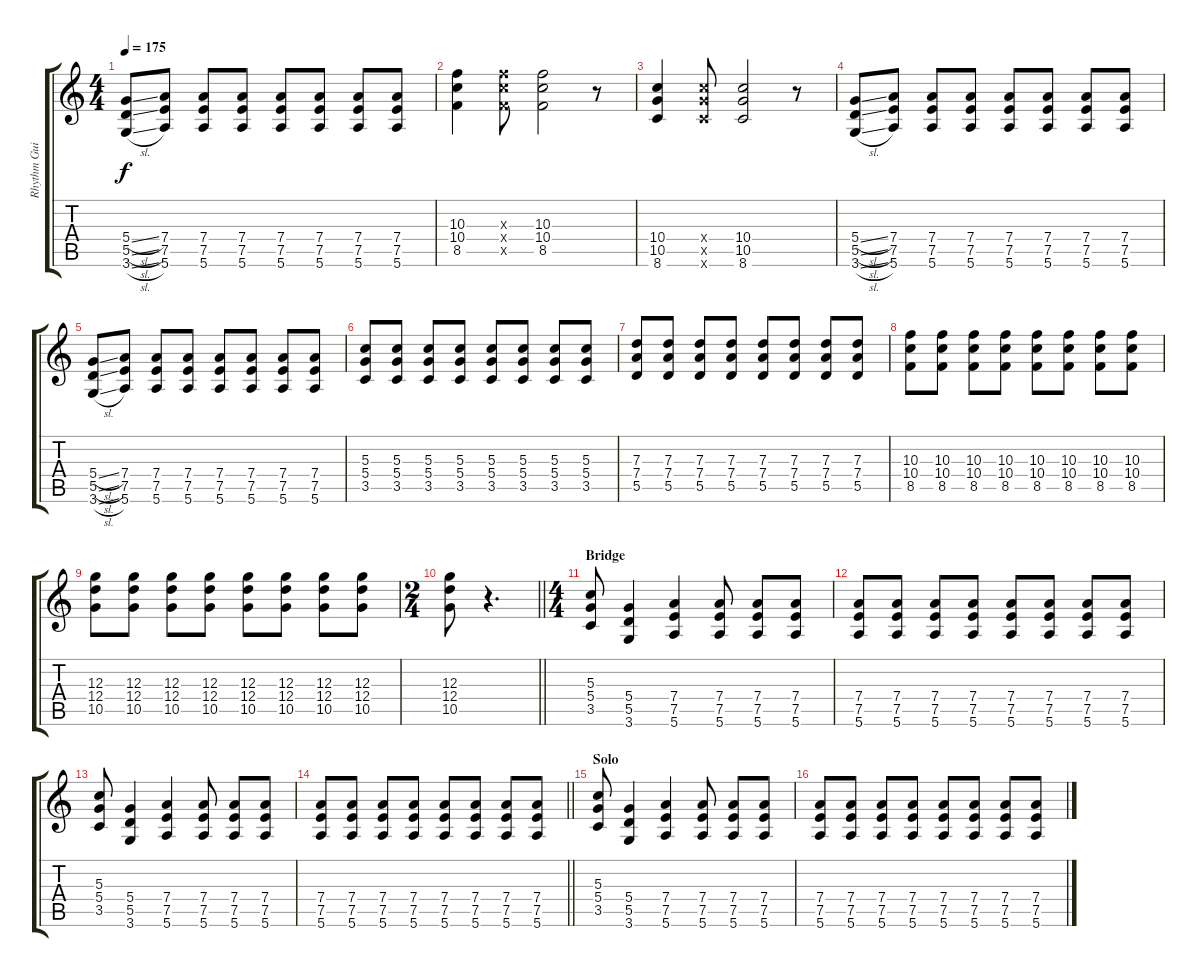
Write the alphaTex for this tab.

\track ("Rhythm Guitar" "Rhythm Gui") {instrument distortionguitar}
\staff {score tabs}
\tuning (E4 B3 G3 D3 A2 E2) {hide}
\ts (4 4)
\tempo 175
\clef g2
\ks c
(5.4{sl} 5.5{sl} 3.6{sl}).8{dy f} (7.4 7.5 5.6).8 (7.4 7.5 5.6).8 (7.4 7.5 5.6).8 (7.4 7.5 5.6).8 (7.4 7.5 5.6).8 (7.4 7.5 5.6).8 (7.4 7.5 5.6).8 |
(10.3 10.4 8.5).4 (10.3{x} 10.4{x} 8.5{x}).8 (10.3 10.4 8.5).2 r.8 |
(10.4 10.5 8.6).4 (10.4{x} 10.5{x} 8.6{x}).8 (10.4 10.5 8.6).2 r.8 |
(5.4{sl} 5.5{sl} 3.6{sl}).8 (7.4 7.5 5.6).8 (7.4 7.5 5.6).8 (7.4 7.5 5.6).8 (7.4 7.5 5.6).8 (7.4 7.5 5.6).8 (7.4 7.5 5.6).8 (7.4 7.5 5.6).8 |
(5.4{sl} 5.5{sl} 3.6{sl}).8 (7.4 7.5 5.6).8 (7.4 7.5 5.6).8 (7.4 7.5 5.6).8 (7.4 7.5 5.6).8 (7.4 7.5 5.6).8 (7.4 7.5 5.6).8 (7.4 7.5 5.6).8 |
(5.3 5.4 3.5).8 (5.3 5.4 3.5).8 (5.3 5.4 3.5).8 (5.3 5.4 3.5).8 (5.3 5.4 3.5).8 (5.3 5.4 3.5).8 (5.3 5.4 3.5).8 (5.3 5.4 3.5).8 |
(7.3 7.4 5.5).8 (7.3 7.4 5.5).8 (7.3 7.4 5.5).8 (7.3 7.4 5.5).8 (7.3 7.4 5.5).8 (7.3 7.4 5.5).8 (7.3 7.4 5.5).8 (7.3 7.4 5.5).8 |
(10.3 10.4 8.5).8 (10.3 10.4 8.5).8 (10.3 10.4 8.5).8 (10.3 10.4 8.5).8 (10.3 10.4 8.5).8 (10.3 10.4 8.5).8 (10.3 10.4 8.5).8 (10.3 10.4 8.5).8 |
(12.3 12.4 10.5).8 (12.3 12.4 10.5).8 (12.3 12.4 10.5).8 (12.3 12.4 10.5).8 (12.3 12.4 10.5).8 (12.3 12.4 10.5).8 (12.3 12.4 10.5).8 (12.3 12.4 10.5).8 |
\ts (2 4)
\barLineRight lightlight
(12.3 12.4 10.5).8 r.4{d} |
\ts (4 4)
\section ("" "Bridge")
(5.3 5.4 3.5).8 (5.4 5.5 3.6).4 (7.4 7.5 5.6).4 (7.4 7.5 5.6).8 (7.4 7.5 5.6).8 (7.4 7.5 5.6).8 |
(7.4 7.5 5.6).8 (7.4 7.5 5.6).8 (7.4 7.5 5.6).8 (7.4 7.5 5.6).8 (7.4 7.5 5.6).8 (7.4 7.5 5.6).8 (7.4 7.5 5.6).8 (7.4 7.5 5.6).8 |
(5.3 5.4 3.5).8 (5.4 5.5 3.6).4 (7.4 7.5 5.6).4 (7.4 7.5 5.6).8 (7.4 7.5 5.6).8 (7.4 7.5 5.6).8 |
\barLineRight lightlight
(7.4 7.5 5.6).8 (7.4 7.5 5.6).8 (7.4 7.5 5.6).8 (7.4 7.5 5.6).8 (7.4 7.5 5.6).8 (7.4 7.5 5.6).8 (7.4 7.5 5.6).8 (7.4 7.5 5.6).8 |
\section ("" "Solo")
(5.3 5.4 3.5).8 (5.4 5.5 3.6).4 (7.4 7.5 5.6).4 (7.4 7.5 5.6).8 (7.4 7.5 5.6).8 (7.4 7.5 5.6).8 |
(7.4 7.5 5.6).8 (7.4 7.5 5.6).8 (7.4 7.5 5.6).8 (7.4 7.5 5.6).8 (7.4 7.5 5.6).8 (7.4 7.5 5.6).8 (7.4 7.5 5.6).8 (7.4 7.5 5.6).8
